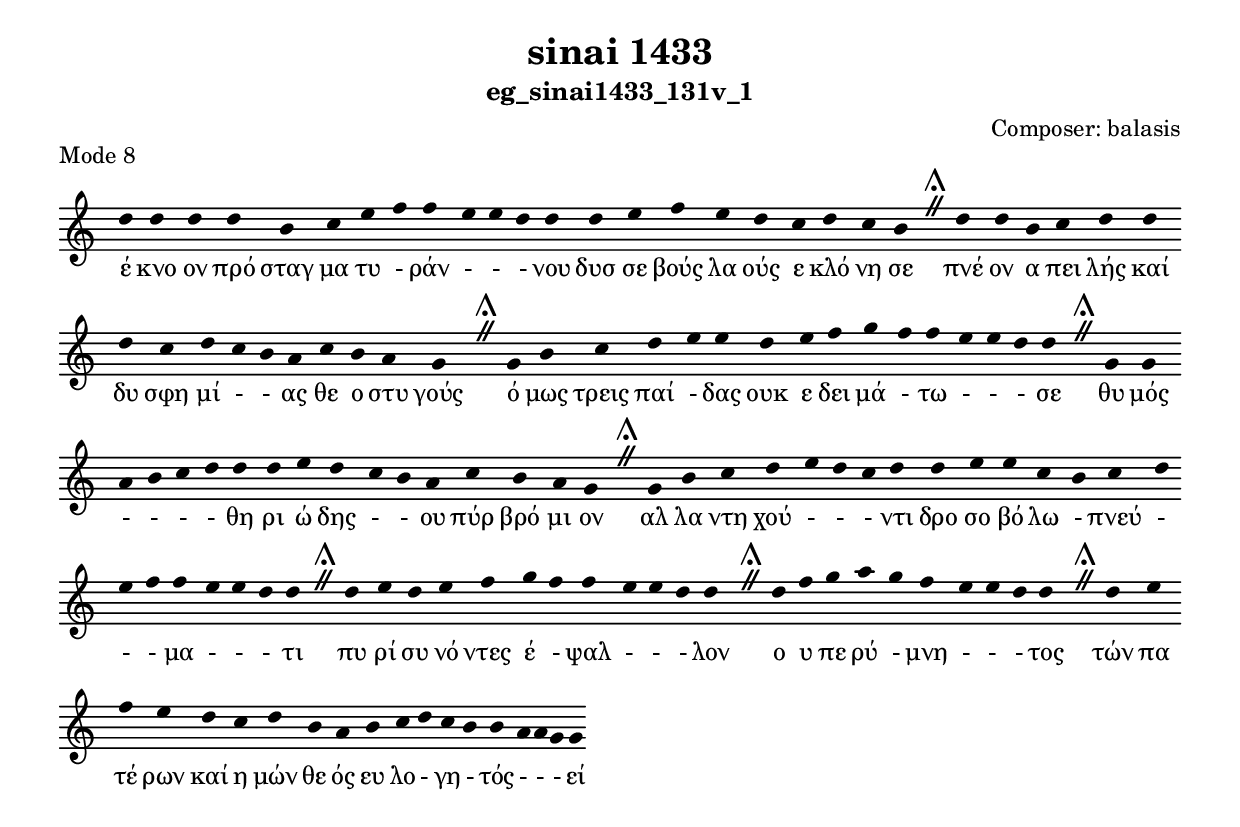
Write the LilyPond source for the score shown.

\include "gregorian.ly"

	\header {
 	  title = "sinai 1433"
	  subtitle = "eg_sinai1433_131v_1"
	  composer = "Composer: balasis"
	  piece = "Mode 8"
	}

	chant = {
	  d''4 d''4 d''4 d''4 b'4 c''4 e''4 f''4 f''4 e''4 e''4 d''4 d''4 d''4 e''4 f''4 e''4 d''4 c''4 d''4 c''4 b'4 \divisioMaior
 d''4 d''4 b'4 c''4 d''4 d''4 d''4 c''4 d''4 c''4 b'4 a'4 c''4 b'4 a'4 g'4 \divisioMaior
 g'4 b'4 c''4 d''4 e''4 e''4 d''4 e''4 f''4 g''4 f''4 f''4 e''4 e''4 d''4 d''4 \divisioMaior
 g'4 g'4 a'4 b'4 c''4 d''4 d''4 d''4 e''4 d''4 c''4 b'4 a'4 c''4 b'4 a'4 g'4 \divisioMaior
 g'4 b'4 c''4 d''4 e''4 d''4 c''4 d''4 d''4 e''4 e''4 c''4 b'4 c''4 d''4 e''4 f''4 f''4 e''4 e''4 d''4 d''4 \divisioMaior
 d''4 e''4 d''4 e''4 f''4 g''4 f''4 f''4 e''4 e''4 d''4 d''4 \divisioMaior
 d''4 f''4 g''4 a''4 g''4 f''4 e''4 e''4 d''4 d''4 \divisioMaior
 d''4 e''4 f''4 e''4 d''4 c''4 d''4 b'4 a'4 b'4 c''4 d''4 c''4 b'4 b'4 a'4 a'4 g'4 g'4\finalis
	}

	verba = \lyricmode {έ κνο ον πρό σταγ μα τυ - ράν -  -  - νου δυσ σε βούς λα ούς ε κλό νη σε 
πνέ ον α πει λής καί δυ σφη μί -  - ας θε ο στυ γούς 
ό μως τρεις παί - δας ουκ ε δει μά - τω -  -  - σε 
θυ μός -  -  -  - θη ρι ώ δης -  - ου πύρ βρό μι ον 
αλ λα ντη χού -  -  - ντι δρο σο βό λω - πνεύ -  -  - μα -  -  - τι 
πυ ρί συ νό ντες έ - ψαλ -  -  - λον 
ο υ πε ρύ - μνη -  -  - τος 
τών πα τέ ρων καί η μών θε ός ευ λο - γη - τός -  -  - εί 
	}


	\score {
	  \new Staff <<
	  \new Voice = "melody" \chant
	  \new Lyrics = "one" \lyricsto melody \verba
	  >>
	  \layout {
	    \context {
	      \Staff
	      \remove "Time_signature_engraver"
	      \remove "Bar_engraver"
	    }
	    \context {
	      \Voice
	      \remove "Stem_engraver"
	    }
	  }
	}